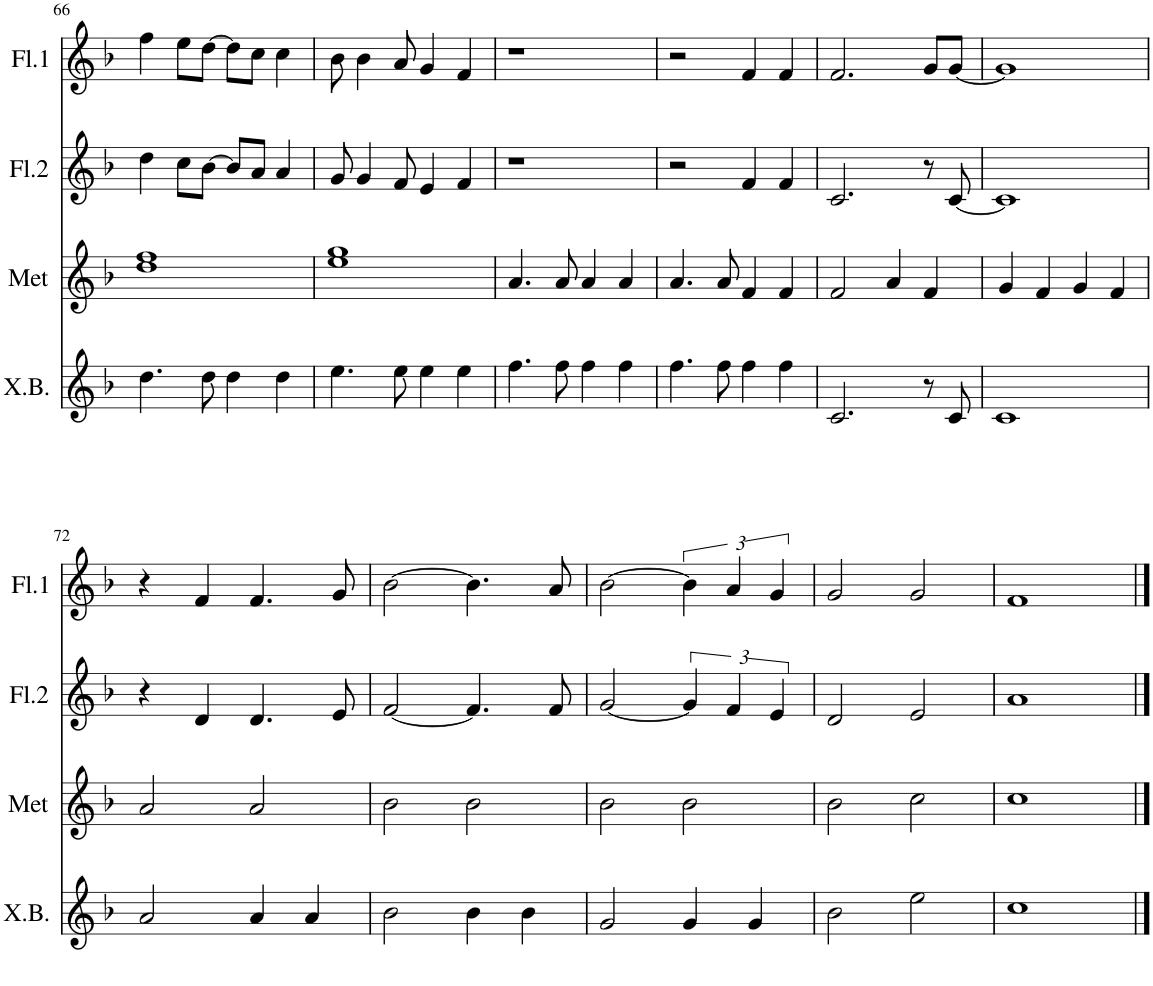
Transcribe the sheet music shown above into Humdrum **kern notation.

**kern	**kern	**kern	**kern
*part4	*part3	*part2	*part1
*staff4	*staff3	*staff2	*staff1
*I"Xil.Bajo	*I"Metalófono	*I"Flauta 2	*I"Flauta 1
*I'X.B.	*I'Met	*I'Fl.2	*I'Fl.1
!!LO:PB:g=z
*clefG2	*clefG2	*clefG2	*clefG2
*k[b-]	*k[b-]	*k[b-]	*k[b-]
*M4/4	*M4/4	*M4/4	*M4/4
=66	=66	=66	=66
4.dd\	1dd 1ff	4dd\	4ff\
.	.	8cc\L	8ee\L
8dd\	.	[8b-\J	[8dd\J
4dd\	.	8b-/L]	8dd\L]
.	.	8a/J	8cc\J
4dd\	.	4a/	4cc\
=67	=67	=67	=67
4.ee\	1ee 1gg	8g/	8b-\
.	.	4g/	4b-\
8ee\	.	8f/	8a/
4ee\	.	4e/	4g/
4ee\	.	4f/	4f/
=68	=68	=68	=68
4.ff\	4.a/	1r	1r
8ff\	8a/	.	.
4ff\	4a/	.	.
4ff\	4a/	.	.
=69	=69	=69	=69
4.ff\	4.a/	2r	2r
8ff\	8a/	.	.
4ff\	4f/	4f/	4f/
4ff\	4f/	4f/	4f/
=70	=70	=70	=70
2.c/	2f/	2.c/	2.f/
.	4a/	.	.
8r	4f/	8r	8g/L
8c/	.	[8c/	[8g/J
=71	=71	=71	=71
1c	4g/	1c]	1g]
.	4f/	.	.
.	4g/	.	.
.	4f/	.	.
!!LO:LB:g=z
=72	=72	=72	=72
2a/	2a/	4r	4r
.	.	4d/	4f/
4a/	2a/	4.d/	4.f/
4a/	.	.	.
.	.	8e/	8g/
=73	=73	=73	=73
2b-\	2b-\	[2f/	[2b-\
4b-\	2b-\	4.f/]	4.b-\]
4b-\	.	.	.
.	.	8f/	8a/
=74	=74	=74	=74
2g/	2b-\	[2g/	[2b-\
4g/	2b-\	6g/]	6b-\]
.	.	6f/	6a/
4g/	.	.	.
.	.	6e/	6g/
=75	=75	=75	=75
2b-\	2b-\	2d/	2g/
2ee\	2cc\	2e/	2g/
=76	=76	=76	=76
1cc	1cc	1a	1f
==	==	==	==
*-	*-	*-	*-
